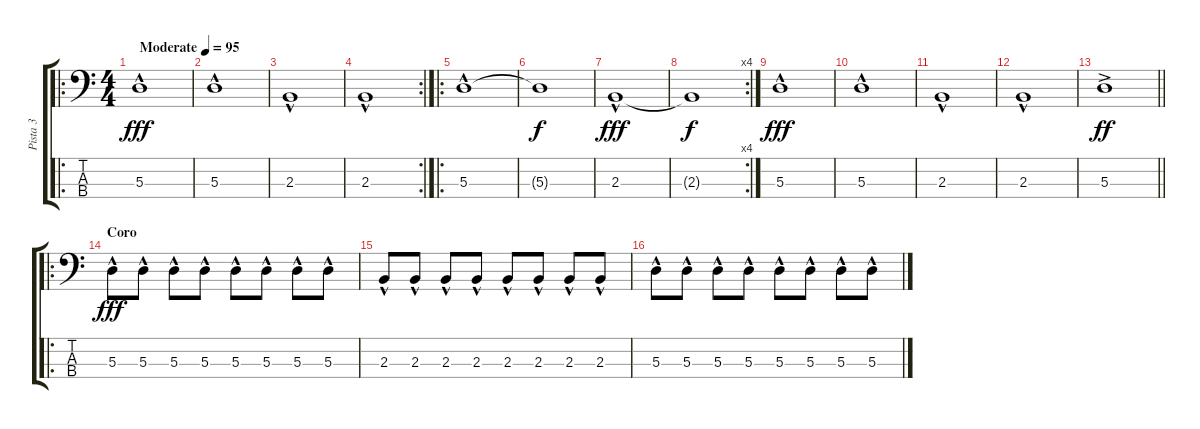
\track ("Pista 3" "Pista 3") {instrument fretlessbass}
\staff {score tabs}
\tuning (G2 D2 A1 E1) {hide}
\ro
\ts (4 4)
\tempo (95 "Moderate")
\clef f4
\ks c
5.3{hac}.1{dy fff instrument fretlessbass} |
5.3{hac}.1 |
2.3{hac}.1 |
\rc 2
2.3{hac}.1 |
\ro
5.3{hac}.1 |
5.3{t}.1{dy f} |
2.3{hac}.1{dy fff} |
\rc 4
2.3{t}.1{dy f} |
5.3{hac}.1{dy fff} |
5.3{hac}.1 |
2.3{hac}.1 |
2.3{hac}.1 |
\barLineRight lightlight
5.3{ac}.1{dy ff} |
\ro
\section ("" "Coro")
5.3{hac}.8{dy fff} 5.3{hac}.8 5.3{hac}.8 5.3{hac}.8 5.3{hac}.8 5.3{hac}.8 5.3{hac}.8 5.3{hac}.8 |
2.3{hac}.8 2.3{hac}.8 2.3{hac}.8 2.3{hac}.8 2.3{hac}.8 2.3{hac}.8 2.3{hac}.8 2.3{hac}.8 |
5.3{hac}.8 5.3{hac}.8 5.3{hac}.8 5.3{hac}.8 5.3{hac}.8 5.3{hac}.8 5.3{hac}.8 5.3{hac}.8
